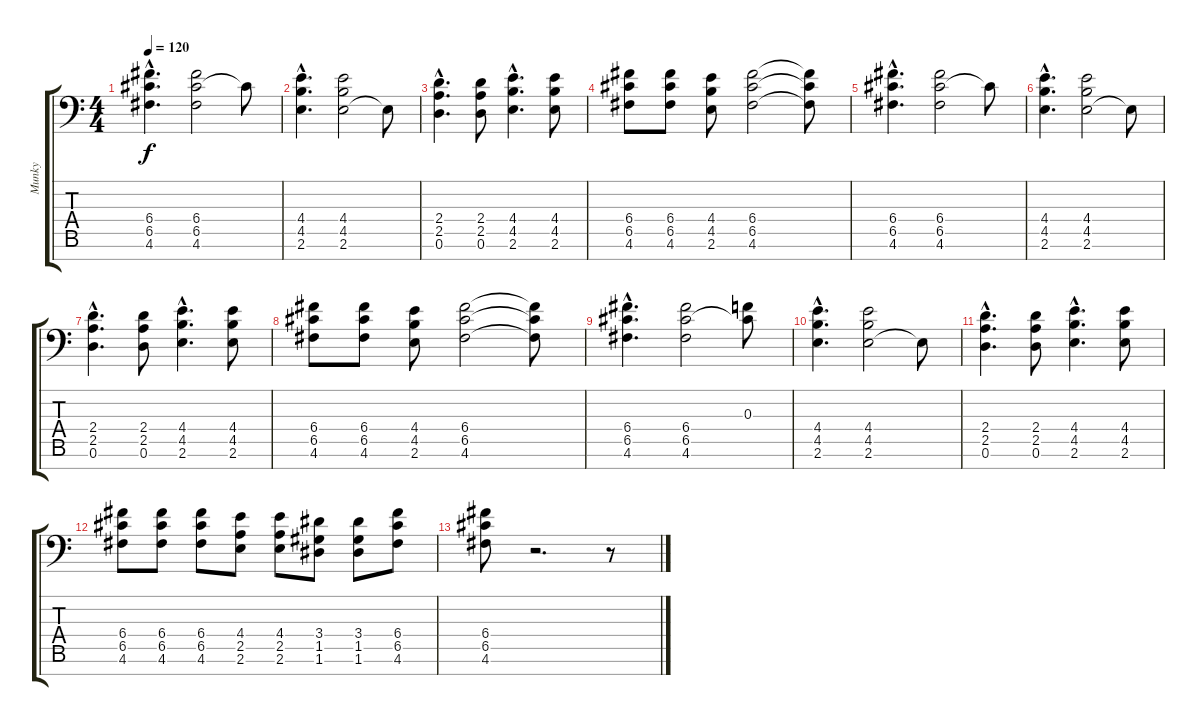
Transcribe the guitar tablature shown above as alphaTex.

\track ("Munky" "Munky") {instrument overdrivenguitar}
\staff {score tabs}
\tuning (D4 A3 F3 C3 G2 D2 A1) {hide}
\ts (4 4)
\tempo 120
\clef f4
\ks c
(6.4{hac} 6.5{hac} 4.6{hac}).4{d dy f} (6.4 6.5 4.6).2 6.5{t}.8 |
(4.4{hac} 4.5{hac} 2.6{hac}).4{d} (4.4 4.5 2.6).2 2.6{t}.8 |
(2.4{hac} 2.5{hac} 0.6{hac}).4{d} (2.4 2.5 0.6).8 (4.4{hac} 4.5{hac} 2.6{hac}).4{d} (4.4 4.5 2.6).8 |
(6.4 6.5 4.6).8 (6.4 6.5 4.6).8 (4.4 4.5 2.6).8 (6.4 6.5 4.6).2 (6.4{t} 6.5{t} 4.6{t}).8 |
(6.4{hac} 6.5{hac} 4.6{hac}).4{d} (6.4 6.5 4.6).2 6.5{t}.8 |
(4.4{hac} 4.5{hac} 2.6{hac}).4{d} (4.4 4.5 2.6).2 2.6{t}.8 |
(2.4{hac} 2.5{hac} 0.6{hac}).4{d} (2.4 2.5 0.6).8 (4.4{hac} 4.5{hac} 2.6{hac}).4{d} (4.4 4.5 2.6).8 |
(6.4 6.5 4.6).8 (6.4 6.5 4.6).8 (4.4 4.5 2.6).8 (6.4 6.5 4.6).2 (6.4{t} 6.5{t} 4.6{t}).8 |
(6.4{hac} 6.5{hac} 4.6{hac}).4{d} (6.4 6.5 4.6).2 (0.3 6.5{t}).8 |
(4.4{hac} 4.5{hac} 2.6{hac}).4{d} (4.4 4.5 2.6).2 2.6{t}.8 |
(2.4{hac} 2.5{hac} 0.6{hac}).4{d} (2.4 2.5 0.6).8 (4.4{hac} 4.5{hac} 2.6{hac}).4{d} (4.4 4.5 2.6).8 |
(6.4 6.5 4.6).8 (6.4 6.5 4.6).8 (6.4 6.5 4.6).8 (4.4 2.5 2.6).8 (4.4 2.5 2.6).8 (3.4 1.5 1.6).8 (3.4 1.5 1.6).8 (6.4 6.5 4.6).8 |
(6.4 6.5 4.6).8 r.2{d} r.8
